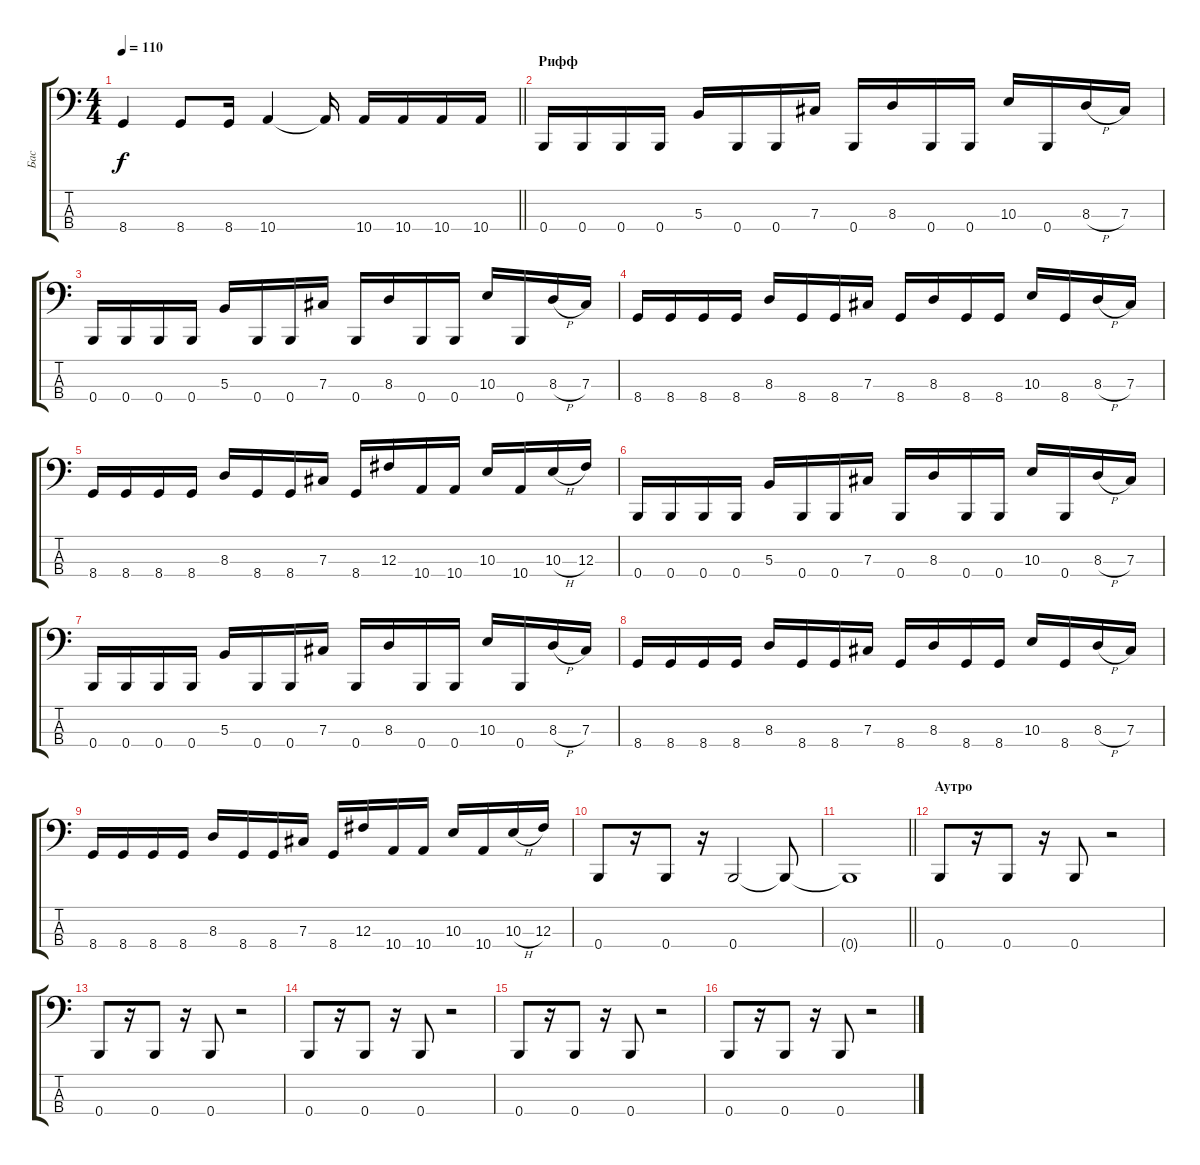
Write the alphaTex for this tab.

\track ("Бас" "Бас") {instrument electricbassfinger}
\staff {score tabs}
\tuning (E2 B1 Gb1 B0) {hide}
\ts (4 4)
\tempo 110
\clef f4
\barLineRight lightlight
\ks c
8.4.4{dy f} 8.4.8 8.4.16 10.4.4 10.4{t}.16 10.4.16 10.4.16 10.4.16 10.4.16 |
\section ("" "Рифф")
0.4.16 0.4.16 0.4.16 0.4.16 5.3.16 0.4.16 0.4.16 7.3.16 0.4.16 8.3.16 0.4.16 0.4.16 10.3.16 0.4.16 8.3{h}.16 7.3.16 |
0.4.16 0.4.16 0.4.16 0.4.16 5.3.16 0.4.16 0.4.16 7.3.16 0.4.16 8.3.16 0.4.16 0.4.16 10.3.16 0.4.16 8.3{h}.16 7.3.16 |
8.4.16 8.4.16 8.4.16 8.4.16 8.3.16 8.4.16 8.4.16 7.3.16 8.4.16 8.3.16 8.4.16 8.4.16 10.3.16 8.4.16 8.3{h}.16 7.3.16 |
8.4.16 8.4.16 8.4.16 8.4.16 8.3.16 8.4.16 8.4.16 7.3.16 8.4.16 12.3.16 10.4.16 10.4.16 10.3.16 10.4.16 10.3{h}.16 12.3.16 |
0.4.16 0.4.16 0.4.16 0.4.16 5.3.16 0.4.16 0.4.16 7.3.16 0.4.16 8.3.16 0.4.16 0.4.16 10.3.16 0.4.16 8.3{h}.16 7.3.16 |
0.4.16 0.4.16 0.4.16 0.4.16 5.3.16 0.4.16 0.4.16 7.3.16 0.4.16 8.3.16 0.4.16 0.4.16 10.3.16 0.4.16 8.3{h}.16 7.3.16 |
8.4.16 8.4.16 8.4.16 8.4.16 8.3.16 8.4.16 8.4.16 7.3.16 8.4.16 8.3.16 8.4.16 8.4.16 10.3.16 8.4.16 8.3{h}.16 7.3.16 |
8.4.16 8.4.16 8.4.16 8.4.16 8.3.16 8.4.16 8.4.16 7.3.16 8.4.16 12.3.16 10.4.16 10.4.16 10.3.16 10.4.16 10.3{h}.16 12.3.16 |
0.4.8 r.16 0.4.8 r.16 0.4.2 0.4{t}.8 |
\barLineRight lightlight
0.4{t}.1 |
\section ("" "Аутро")
0.4.8 r.16 0.4.8 r.16 0.4.8 r.2 |
0.4.8 r.16 0.4.8 r.16 0.4.8 r.2 |
0.4.8 r.16 0.4.8 r.16 0.4.8 r.2 |
0.4.8 r.16 0.4.8 r.16 0.4.8 r.2 |
0.4.8 r.16 0.4.8 r.16 0.4.8 r.2
